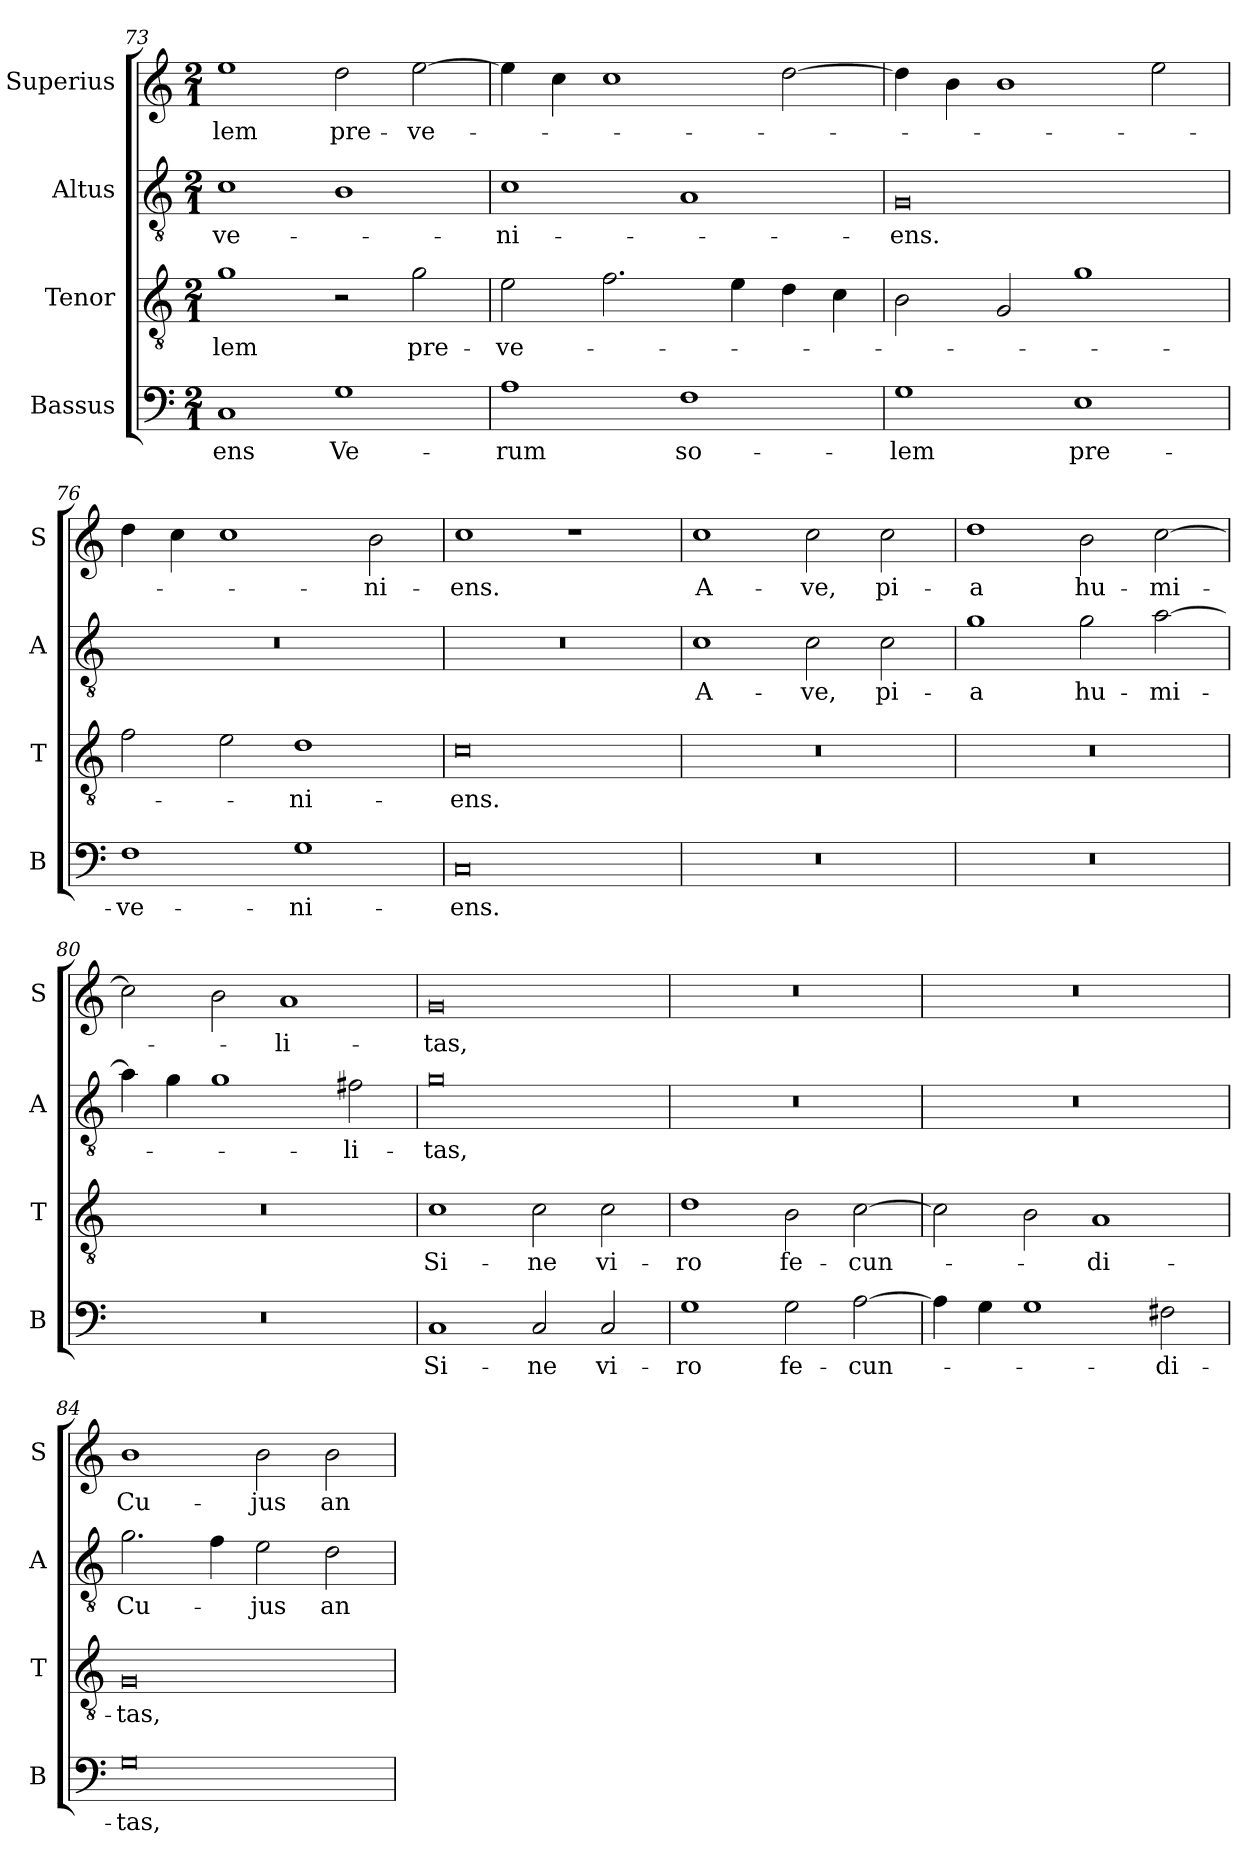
**kern	**text	**kern	**text	**kern	**text	**kern	**text
*part4	*part4	*part3	*part3	*part2	*part2	*part1	*part1
*staff4	*staff4	*staff3	*staff3	*staff2	*staff2	*staff1	*staff1
*I"Bassus	*	*I"Tenor	*	*I"Altus	*	*I"Superius	*
*I'B	*	*I'T	*	*I'A	*	*I'S	*
*clefF4	*	*clefGv2	*	*clefGv2	*	*clefG2	*
*k[]	*	*k[]	*	*k[]	*	*k[]	*
*M2/1	*	*M2/1	*	*M2/1	*	*M2/1	*
=73	=73	=73	=73	=73	=73	=73	=73
1C	-ens	1g	-lem	1c	-ve-	1ee	-lem
1G	Ve-	2r	.	1B	.	2dd\	pre-
.	.	2g\	pre-	.	.	[2ee\	-ve-
=74	=74	=74	=74	=74	=74	=74	=74
1A	-rum	2e\	-ve-	1c	-ni-	4ee\]	.
.	.	.	.	.	.	4cc\	.
.	.	2.f\	.	.	.	1cc	.
1F	so-	.	.	1A	.	.	.
.	.	4e\	.	.	.	.	.
.	.	4d\	.	.	.	[2dd\	.
.	.	4c\	.	.	.	.	.
=75	=75	=75	=75	=75	=75	=75	=75
1G	-lem	2B\	.	0G	-ens.	4dd\]	.
.	.	.	.	.	.	4b\	.
.	.	2G/	.	.	.	1b	.
1E	pre-	1g	.	.	.	.	.
.	.	.	.	.	.	2ee\	.
=76	=76	=76	=76	=76	=76	=76	=76
1F	-ve-	2f\	.	0r	.	4dd\	.
.	.	.	.	.	.	4cc\	.
.	.	2e\	.	.	.	1cc	.
1G	-ni-	1d	-ni-	.	.	.	.
.	.	.	.	.	.	2b\	-ni-
=77	=77	=77	=77	=77	=77	=77	=77
0C	-ens.	0c	-ens.	0r	.	1cc	-ens.
.	.	.	.	.	.	1r	.
=78	=78	=78	=78	=78	=78	=78	=78
0r	.	0r	.	1c	A-	1cc	A-
.	.	.	.	2c\	-ve,	2cc\	-ve,
.	.	.	.	2c\	pi-	2cc\	pi-
=79	=79	=79	=79	=79	=79	=79	=79
0r	.	0r	.	1g	-a	1dd	-a
.	.	.	.	2g\	hu-	2b\	hu-
.	.	.	.	[2a\	-mi-	[2cc\	-mi-
=80	=80	=80	=80	=80	=80	=80	=80
0r	.	0r	.	4a\]	.	2cc\]	.
.	.	.	.	4g\	.	.	.
.	.	.	.	1g	.	2b\	.
.	.	.	.	.	.	1a	-li-
.	.	.	.	2f#X\	-li-	.	.
=81	=81	=81	=81	=81	=81	=81	=81
1C	Si-	1c	Si-	0g	-tas,	0g	-tas,
2C/	-ne	2c\	-ne	.	.	.	.
2C/	vi-	2c\	vi-	.	.	.	.
=82	=82	=82	=82	=82	=82	=82	=82
1G	-ro	1d	-ro	0r	.	0r	.
2G\	fe-	2B\	fe-	.	.	.	.
[2A\	-cun-	[2c\	-cun-	.	.	.	.
=83	=83	=83	=83	=83	=83	=83	=83
4A\]	.	2c\]	.	0r	.	0r	.
4G\	.	.	.	.	.	.	.
1G	.	2B\	.	.	.	.	.
.	.	1A	-di-	.	.	.	.
2F#X\	-di-	.	.	.	.	.	.
=84	=84	=84	=84	=84	=84	=84	=84
0G	-tas,	0G	-tas,	2.g\	Cu-	1b	Cu-
.	.	.	.	4f\	.	.	.
.	.	.	.	2e\	-jus	2b\	-jus
.	.	.	.	2d\	an-	2b\	an-
=	=	=	=	=	=	=	=
*-	*-	*-	*-	*-	*-	*-	*-
